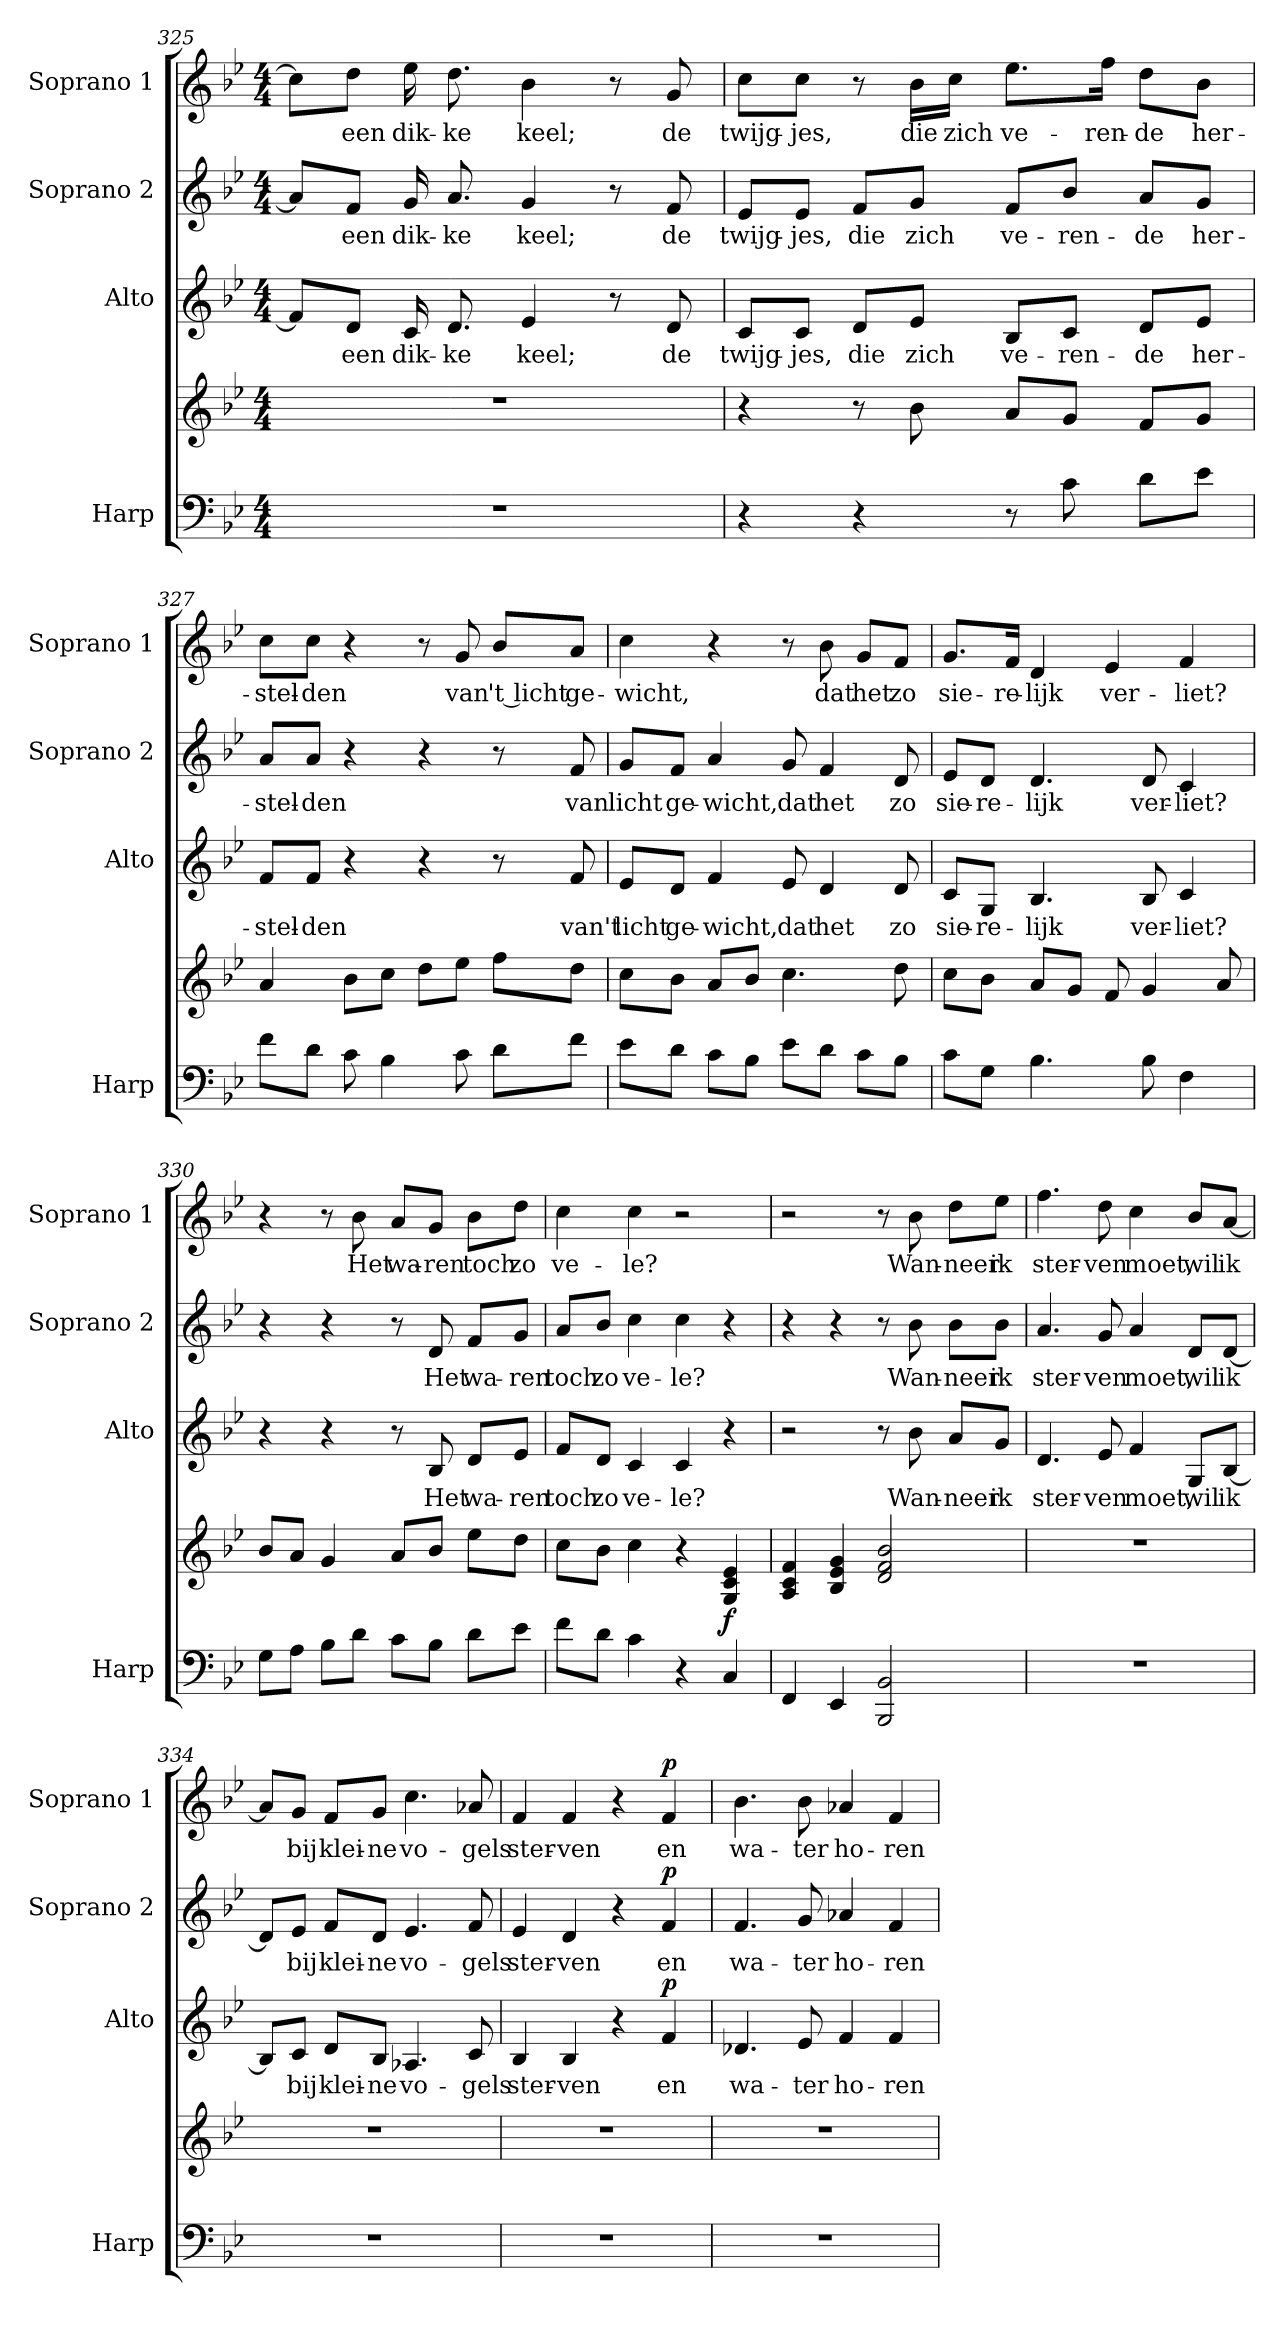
**kern	**kern	**dynam	**kern	**text	**dynam	**kern	**text	**dynam	**kern	**text	**dynam
*part4	*part4	*part4	*part3	*part3	*part3	*part2	*part2	*part2	*part1	*part1	*part1
*staff5	*staff4	*staff4/5	*staff3	*staff3	*staff3	*staff2	*staff2	*staff2	*staff1	*staff1	*staff1
*I"Harp	*	*	*I"Alto	*	*	*I"Soprano 2	*	*	*I"Soprano 1	*	*
*I'Harp	*	*	*I'Alto	*	*	*I'Soprano 2	*	*	*I'Soprano 1	*	*
*clefF4	*clefG2	*	*clefG2	*	*	*clefG2	*	*	*clefG2	*	*
*k[b-e-]	*k[b-e-]	*	*k[b-e-]	*	*	*k[b-e-]	*	*	*k[b-e-]	*	*
*B-:	*B-:	*	*B-:	*	*	*B-:	*	*	*B-:	*	*
*M4/4	*M4/4	*	*M4/4	*	*	*M4/4	*	*	*M4/4	*	*
=325	=325	=325	=325	=325	=325	=325	=325	=325	=325	=325	=325
1r	1r	.	8f/L]	.	.	8a/L]	.	.	8cc\L]	.	.
!	!	!	!	!LO:LY:b	!	!	!LO:LY:b	!	!	!LO:LY:b	!
.	.	.	8d/J	een	.	8f/J	een	.	8dd\J	een	.
!	!	!	!	!LO:LY:b	!	!	!LO:LY:b	!	!	!LO:LY:b	!
.	.	.	16c/LL	dik-	.	16g/LL	dik-	.	16ee-\LL	dik-	.
!	!	!	!	!LO:LY:b	!	!	!LO:LY:b	!	!	!LO:LY:b	!
.	.	.	8.d/J	-ke	.	8.a/J	ke	.	8.dd\J	-ke	.
!	!	!	!	!LO:LY:b	!	!	!LO:LY:b	!	!	!LO:LY:b	!
.	.	.	4e-/	keel;	.	4g/	keel;	.	4b-\	keel;	.
.	.	.	8r	.	.	8r	.	.	8r	.	.
!	!	!	!	!LO:LY:b	!	!	!LO:LY:b	!	!	!LO:LY:b	!
.	.	.	8d/	de	.	8f/	de	.	8g/	de	.
=326	=326	=326	=326	=326	=326	=326	=326	=326	=326	=326	=326
!	!	!	!	!LO:LY:b	!	!	!LO:LY:b	!	!	!LO:LY:b	!
4r	4r	.	8c/L	twijg-	.	8e-/L	twijg-	.	8cc\L	twijg-	.
!	!	!	!	!LO:LY:b	!	!	!LO:LY:b	!	!	!LO:LY:b	!
.	.	.	8c/J	-jes,	.	8e-/J	-jes,	.	8cc\J	jes,	.
!	!	!	!	!LO:LY:b	!	!	!LO:LY:b	!	!	!	!
4r	8r	.	8d/L	die	.	8f/L	die	.	8r	.	.
!	!	!	!	!LO:LY:b	!	!	!LO:LY:b	!	!	!LO:LY:b	!
.	8b-\	.	8e-/J	zich	.	8g/J	zich	.	16b-\LL	die	.
!	!	!	!	!	!	!	!	!	!	!LO:LY:b	!
.	.	.	.	.	.	.	.	.	16cc\JJ	zich	.
!	!	!	!	!LO:LY:b	!	!	!LO:LY:b	!	!	!LO:LY:b	!
8r	8a/L	.	8B-/L	ve-	.	8f/L	ve-	.	8.ee-\L	ve-	.
!	!	!	!	!LO:LY:b	!	!	!LO:LY:b	!	!	!	!
8c\	8g/J	.	8c/J	-ren-	.	8b-/J	-ren-	.	.	.	.
!	!	!	!	!	!	!	!	!	!	!LO:LY:b	!
.	.	.	.	.	.	.	.	.	16ff\J	-ren-	.
!	!	!	!	!LO:LY:b	!	!	!LO:LY:b	!	!	!LO:LY:b	!
8d\L	8f/L	.	8d/L	-de	.	8a/L	-de	.	8dd\L	-de	.
!	!	!	!	!LO:LY:b	!	!	!LO:LY:b	!	!	!LO:LY:b	!
8e-\J	8g/J	.	8e-/J	her-	.	8g/J	her-	.	8b-\J	her-	.
!!LO:LB:g=z
=327	=327	=327	=327	=327	=327	=327	=327	=327	=327	=327	=327
!	!	!	!	!LO:LY:b	!	!	!LO:LY:b	!	!	!LO:LY:b	!
8f\L	4a/	.	8f/L	-stel-	.	8a/L	-stel-	.	8cc\L	-stel-	.
!	!	!	!	!LO:LY:b	!	!	!LO:LY:b	!	!	!LO:LY:b	!
8d\J	.	.	8f/J	-den	.	8a/J	-den	.	8cc\J	-den	.
8c\	8b-\L	.	4r	.	.	4r	.	.	4r	.	.
4B-\	8cc\J	.	.	.	.	.	.	.	.	.	.
.	8dd\L	.	4r	.	.	4r	.	.	8r	.	.
!	!	!	!	!	!	!	!	!	!	!LO:LY:b	!
8c\	8ee-\J	.	.	.	.	.	.	.	8g/	van	.
!	!	!	!	!	!	!	!	!	!	!LO:LY:b	!
8d\L	8ff\L	.	8r	.	.	8r	.	.	8b-/L	't licht	.
!	!	!	!	!LO:LY:b	!	!	!LO:LY:b	!	!	!LO:LY:b	!
8f\J	8dd\J	.	8f/	van't	.	8f/	van	.	8a/J	ge-	.
=328	=328	=328	=328	=328	=328	=328	=328	=328	=328	=328	=328
!	!	!	!	!LO:LY:b	!	!	!LO:LY:b	!	!	!LO:LY:b	!
8e-\L	8cc\L	.	8e-/L	licht	.	8g/L	licht	.	4cc\	-wicht,	.
!	!	!	!	!LO:LY:b	!	!	!LO:LY:b	!	!	!	!
8d\J	8b-\J	.	8d/J	ge-	.	8f/J	ge-	.	.	.	.
!	!	!	!	!LO:LY:b	!	!	!LO:LY:b	!	!	!	!
8c\L	8a/L	.	4f/	-wicht,	.	4a/	-wicht,	.	4r	.	.
8B-\J	8b-/J	.	.	.	.	.	.	.	.	.	.
!	!	!	!	!LO:LY:b	!	!	!LO:LY:b	!	!	!	!
8e-\L	4.cc\	.	8e-/	dat	.	8g/	dat	.	8r	.	.
!	!	!	!	!LO:LY:b	!	!	!LO:LY:b	!	!	!LO:LY:b	!
8d\J	.	.	4d/	het	.	4f/	het	.	8b-\	dat	.
!	!	!	!	!	!	!	!	!	!	!LO:LY:b	!
8c\L	.	.	.	.	.	.	.	.	8g/L	het	.
!	!	!	!	!LO:LY:b	!	!	!LO:LY:b	!	!	!LO:LY:b	!
8B-\J	8dd\	.	8d/	zo	.	8d/	zo	.	8f/J	zo	.
=329	=329	=329	=329	=329	=329	=329	=329	=329	=329	=329	=329
!	!	!	!	!LO:LY:b	!	!	!LO:LY:b	!	!	!LO:LY:b	!
8c\L	8cc\L	.	8c/L	sie-	.	8e-/L	sie-	.	8.g/L	sie-	.
!	!	!	!	!LO:LY:b	!	!	!LO:LY:b	!	!	!	!
8G\J	8b-\J	.	8G/J	-re-	.	8d/J	-re-	.	.	.	.
!	!	!	!	!	!	!	!	!	!	!LO:LY:b	!
.	.	.	.	.	.	.	.	.	16f/J	-re-	.
!	!	!	!	!LO:LY:b	!	!	!LO:LY:b	!	!	!LO:LY:b	!
4.B-\	8a/L	.	4.B-/	-lijk	.	4.d/	-lijk	.	4d/	-lijk	.
.	8g/J	.	.	.	.	.	.	.	.	.	.
!	!	!	!	!	!	!	!	!	!	!LO:LY:b	!
.	8f/	.	.	.	.	.	.	.	4e-/	ver-	.
!	!	!	!	!LO:LY:b	!	!	!LO:LY:b	!	!	!	!
8B-\	4g/	.	8B-/	ver-	.	8d/	ver-	.	.	.	.
!	!	!	!	!LO:LY:b	!	!	!LO:LY:b	!	!	!LO:LY:b	!
4F\	.	.	4c/	-liet?	.	4c/	-liet?	.	4f/	-liet?	.
.	8a/	.	.	.	.	.	.	.	.	.	.
!!LO:LB:g=z
=330	=330	=330	=330	=330	=330	=330	=330	=330	=330	=330	=330
8G\L	8b-/L	.	4r	.	.	4r	.	.	4r	.	.
8A\J	8a/J	.	.	.	.	.	.	.	.	.	.
8B-\L	4g/	.	4r	.	.	4r	.	.	8r	.	.
!	!	!	!	!	!	!	!	!	!	!LO:LY:b	!
8d\J	.	.	.	.	.	.	.	.	8b-\	Het	.
!	!	!	!	!	!	!	!	!	!	!LO:LY:b	!
8c\L	8a/L	.	8r	.	.	8r	.	.	8a/L	wa-	.
!	!	!	!	!LO:LY:b	!	!	!LO:LY:b	!	!	!LO:LY:b	!
8B-\J	8b-/J	.	8B-/	Het	.	8d/	Het	.	8g/J	-ren	.
!	!	!	!	!LO:LY:b	!	!	!LO:LY:b	!	!	!LO:LY:b	!
8d\L	8ee-\L	.	8d/L	wa-	.	8f/L	wa-	.	8b-\L	toch	.
!	!	!	!	!LO:LY:b	!	!	!LO:LY:b	!	!	!LO:LY:b	!
8e-\J	8dd\J	.	8e-/J	ren	.	8g/J	-ren	.	8dd\J	zo	.
=331	=331	=331	=331	=331	=331	=331	=331	=331	=331	=331	=331
!	!	!	!	!LO:LY:b	!	!	!LO:LY:b	!	!	!LO:LY:b	!
8f\L	8cc\L	.	8f/L	toch	.	8a/L	toch	.	4cc\	ve-	.
!	!	!	!	!LO:LY:b	!	!	!LO:LY:b	!	!	!	!
8d\J	8b-\J	.	8d/J	zo	.	8b-/J	zo	.	.	.	.
!	!	!	!	!LO:LY:b	!	!	!LO:LY:b	!	!	!LO:LY:b	!
4c\	4cc\	.	4c/	ve -	.	4cc\	ve-	.	4cc\	-le?	.
!	!	!	!	!LO:LY:b	!	!	!LO:LY:b	!	!	!	!
4r	4r	.	4c/	le?	.	4cc\	-le?	.	2r	.	.
!	!	!LO:DY:b	!	!	!	!	!	!	!	!	!
4C/	4G/ 4c/ 4e-/	f	4r	.	.	4r	.	.	.	.	.
=332	=332	=332	=332	=332	=332	=332	=332	=332	=332	=332	=332
4FF/	4A/ 4c/ 4f/	.	2r	.	.	4r	.	.	2r	.	.
4EE-/	4B-/ 4e-/ 4g/	.	.	.	.	4r	.	.	.	.	.
2BBB-/ 2BB-/	2d/ 2f/ 2b-/	.	8r	.	.	8r	.	.	8r	.	.
!	!	!	!	!LO:LY:b	!	!	!LO:LY:b	!	!	!LO:LY:b	!
.	.	.	8b-\	Wan-	.	8b-\	Wan-	.	8b-\	Wan-	.
!	!	!	!	!LO:LY:b	!	!	!LO:LY:b	!	!	!LO:LY:b	!
.	.	.	8a/L	neer	.	8b-\L	-neer	.	8dd\L	neer	.
!	!	!	!	!LO:LY:b	!	!	!LO:LY:b	!	!	!LO:LY:b	!
.	.	.	8g/J	ik	.	8b-\J	ik	.	8ee-\J	ik	.
=333	=333	=333	=333	=333	=333	=333	=333	=333	=333	=333	=333
!	!	!	!	!LO:LY:b	!	!	!LO:LY:b	!	!	!LO:LY:b	!
1r	1r	.	4.d/	ster -	.	4.a/	ster-	.	4.ff\	ster-	.
!	!	!	!	!LO:LY:b	!	!	!LO:LY:b	!	!	!LO:LY:b	!
.	.	.	8e-/	ven	.	8g/	-ven	.	8dd\	-ven	.
!	!	!	!	!LO:LY:b	!	!	!LO:LY:b	!	!	!LO:LY:b	!
.	.	.	4f/	moet,	.	4a/	moet,	.	4cc\	moet,	.
!	!	!	!	!LO:LY:b	!	!	!LO:LY:b	!	!	!LO:LY:b	!
.	.	.	8G/L	wil	.	8d/L	wil	.	8b-/L	wil	.
!	!	!	!	!LO:LY:b	!	!	!LO:LY:b	!	!	!LO:LY:b	!
.	.	.	[8B-/J	ik	.	[8d/J	ik	.	[8a/J	ik	.
!!LO:LB:g=z
=334	=334	=334	=334	=334	=334	=334	=334	=334	=334	=334	=334
1r	1r	.	8B-/L]	.	.	8d/L]	.	.	8a/L]	.	.
!	!	!	!	!LO:LY:b	!	!	!LO:LY:b	!	!	!LO:LY:b	!
.	.	.	8c/J	bij	.	8e-/J	bij	.	8g/J	bij	.
!	!	!	!	!LO:LY:b	!	!	!LO:LY:b	!	!	!LO:LY:b	!
.	.	.	8d/L	klei-	.	8f/L	klei-	.	8f/L	klei-	.
!	!	!	!	!LO:LY:b	!	!	!LO:LY:b	!	!	!LO:LY:b	!
.	.	.	8B-/J	-ne	.	8d/J	-ne	.	8g/J	-ne	.
!	!	!	!	!LO:LY:b	!	!	!LO:LY:b	!	!	!LO:LY:b	!
.	.	.	4.A-X/	vo-	.	4.e-/	vo-	.	4.cc\	vo-	.
!	!	!	!	!LO:LY:b	!	!	!LO:LY:b	!	!	!LO:LY:b	!
.	.	.	8c/	-gels	.	8f/	-gels	.	8a-X/	-gels	.
=335	=335	=335	=335	=335	=335	=335	=335	=335	=335	=335	=335
!	!	!	!	!LO:LY:b	!	!	!LO:LY:b	!	!	!LO:LY:b	!
1r	1r	.	4B-/	ster-	.	4e-/	ster-	.	4f/	ster-	.
!	!	!	!	!LO:LY:b	!	!	!LO:LY:b	!	!	!LO:LY:b	!
.	.	.	4B-/	-ven	.	4d/	-ven	.	4f/	-ven	.
.	.	.	4r	.	.	4r	.	.	4r	.	.
!	!	!	!	!LO:LY:b	!LO:DY:a	!	!LO:LY:b	!LO:DY:a	!	!LO:LY:b	!LO:DY:a
.	.	.	4f/	en	p	4f/	en	p	4f/	en	p
=336	=336	=336	=336	=336	=336	=336	=336	=336	=336	=336	=336
!	!	!	!	!LO:LY:b	!	!	!LO:LY:b	!	!	!LO:LY:b	!
1r	1r	.	4.d-X/	wa-	.	4.f/	wa-	.	4.b-\	wa-	.
!	!	!	!	!LO:LY:b	!	!	!LO:LY:b	!	!	!LO:LY:b	!
.	.	.	8e-/	-ter	.	8g/	-ter	.	8b-\	-ter	.
!	!	!	!	!LO:LY:b	!	!	!LO:LY:b	!	!	!LO:LY:b	!
.	.	.	4f/	ho-	.	4a-X/	ho-	.	4a-X/	ho -	.
!	!	!	!	!LO:LY:b	!	!	!LO:LY:b	!	!	!LO:LY:b	!
.	.	.	4f/	-ren	.	4f/	-ren	.	4f/	ren	.
=	=	=	=	=	=	=	=	=	=	=	=
*-	*-	*-	*-	*-	*-	*-	*-	*-	*-	*-	*-
